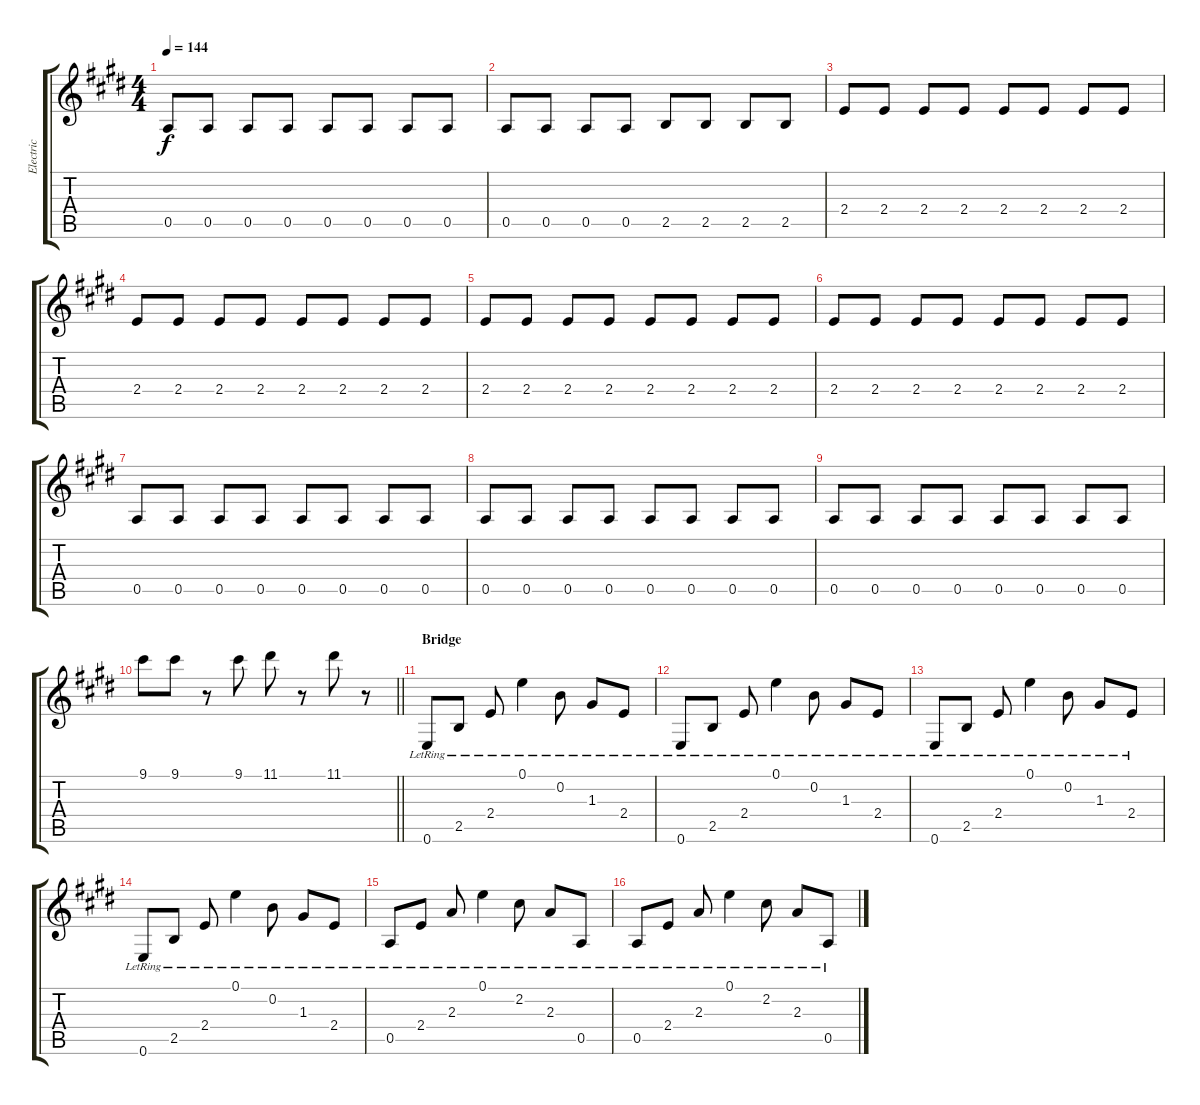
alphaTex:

\track ("Electric" "Electric") {instrument electricguitarjazz}
\staff {score tabs}
\tuning (E4 B3 G3 D3 A2 E2) {hide}
\ts (4 4)
\tempo 144
\clef g2
\ks e
0.5.8{dy f} 0.5.8 0.5.8 0.5.8 0.5.8 0.5.8 0.5.8 0.5.8 |
0.5.8 0.5.8 0.5.8 0.5.8 2.5.8 2.5.8 2.5.8 2.5.8 |
2.4.8 2.4.8 2.4.8 2.4.8 2.4.8 2.4.8 2.4.8 2.4.8 |
2.4.8 2.4.8 2.4.8 2.4.8 2.4.8 2.4.8 2.4.8 2.4.8 |
2.4.8 2.4.8 2.4.8 2.4.8 2.4.8 2.4.8 2.4.8 2.4.8 |
2.4.8 2.4.8 2.4.8 2.4.8 2.4.8 2.4.8 2.4.8 2.4.8 |
0.5.8 0.5.8 0.5.8 0.5.8 0.5.8 0.5.8 0.5.8 0.5.8 |
0.5.8 0.5.8 0.5.8 0.5.8 0.5.8 0.5.8 0.5.8 0.5.8 |
0.5.8 0.5.8 0.5.8 0.5.8 0.5.8 0.5.8 0.5.8 0.5.8 |
\barLineRight lightlight
9.1.8 9.1.8 r.8 9.1.8 11.1.8 r.8 11.1.8 r.8{instrument electricguitarjazz} |
\section ("" "Bridge")
0.6{lr}.8 2.5{lr}.8 2.4{lr}.8 0.1{lr}.4 0.2{lr}.8 1.3{lr}.8 2.4{lr}.8 |
0.6{lr}.8 2.5{lr}.8 2.4{lr}.8 0.1{lr}.4 0.2{lr}.8 1.3{lr}.8 2.4{lr}.8 |
0.6{lr}.8 2.5{lr}.8 2.4{lr}.8 0.1{lr}.4 0.2{lr}.8 1.3{lr}.8 2.4{lr}.8 |
0.6{lr}.8 2.5{lr}.8 2.4{lr}.8 0.1{lr}.4 0.2{lr}.8 1.3{lr}.8 2.4{lr}.8 |
0.5{lr}.8 2.4{lr}.8 2.3{lr}.8 0.1{lr}.4 2.2{lr}.8 2.3{lr}.8 0.5{lr}.8 |
0.5{lr}.8 2.4{lr}.8 2.3{lr}.8 0.1{lr}.4 2.2{lr}.8 2.3{lr}.8 0.5{lr}.8
